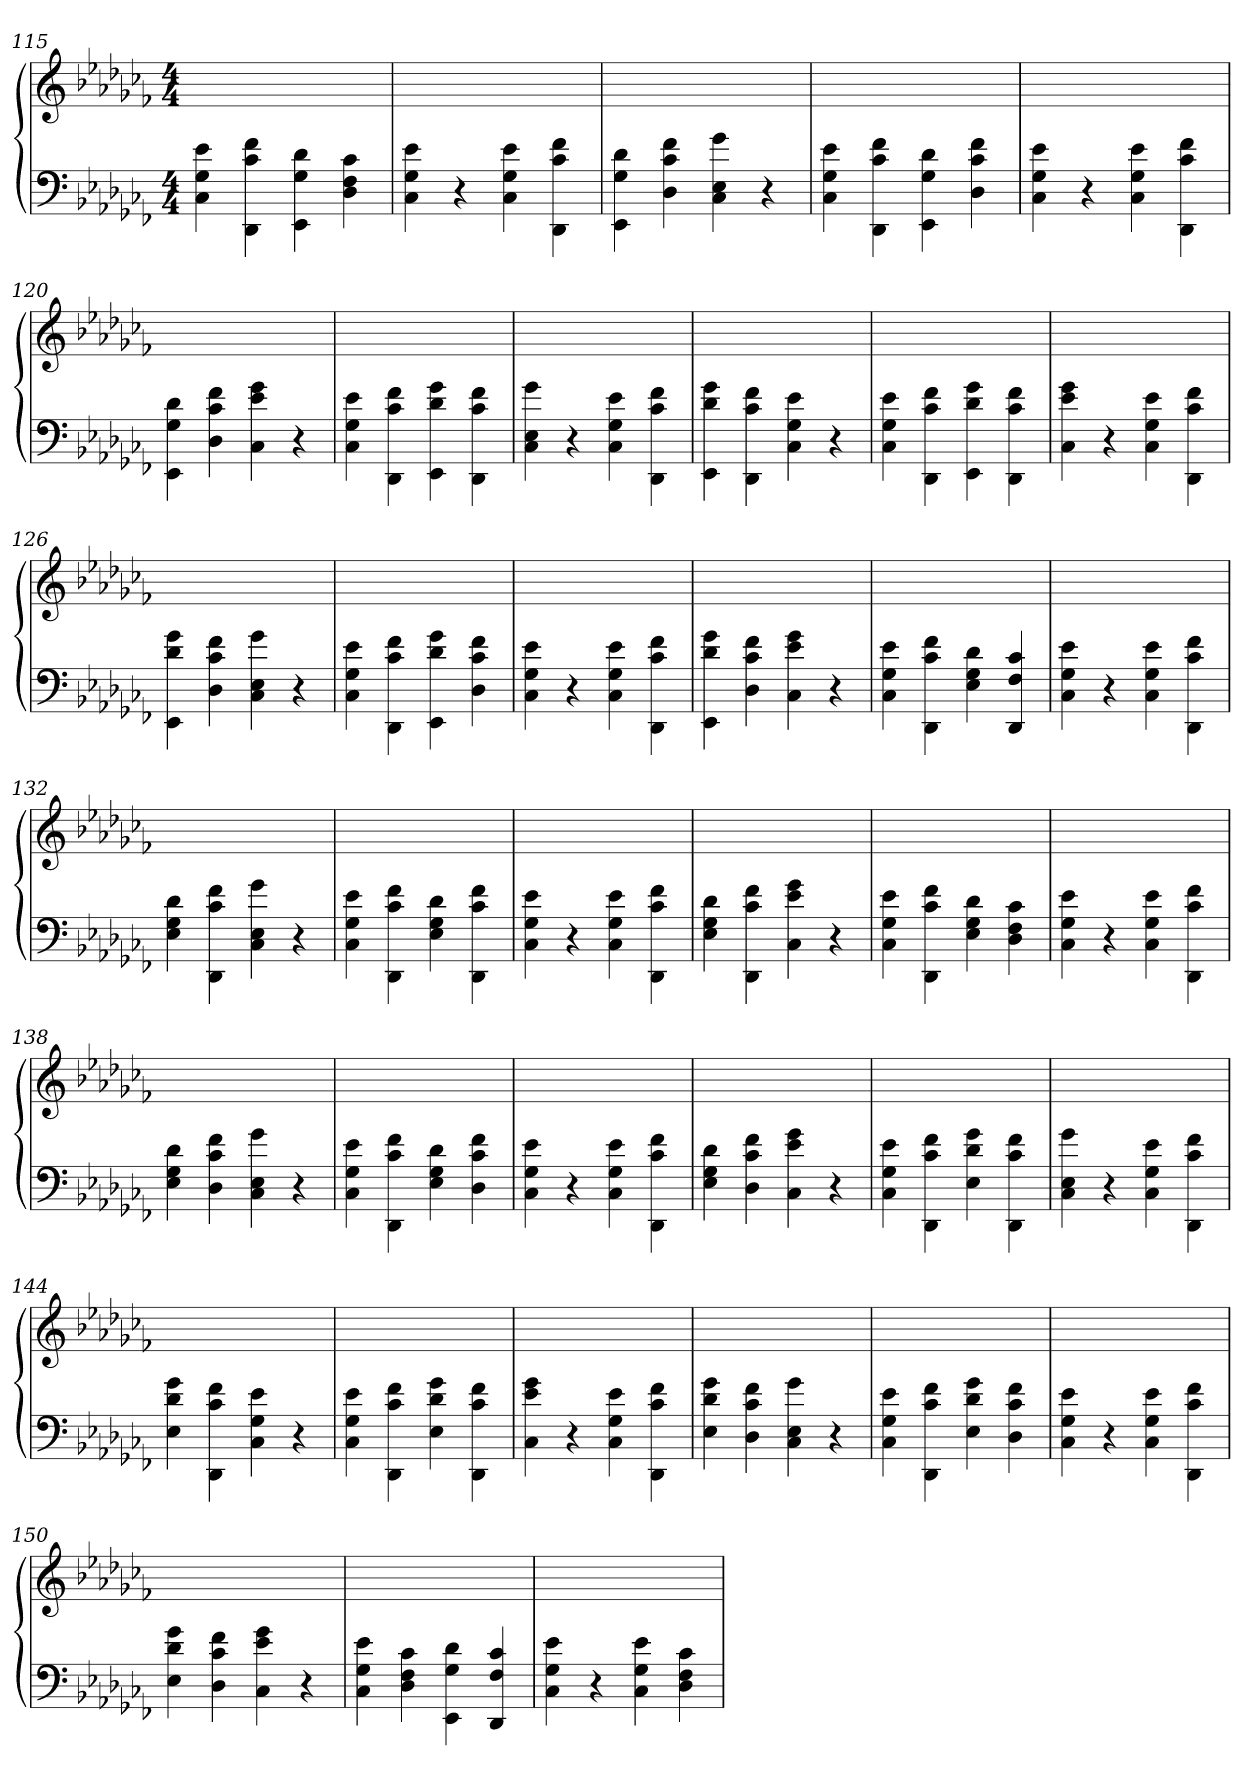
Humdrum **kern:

**kern	**kern
*part2	*part1
*staff2	*staff1
*clefF4	*clefG2
*k[b-e-a-d-g-c-f-]	*k[b-e-a-d-g-c-f-]
*C-:	*C-:
*M4/4	*M4/4
=115	=115
4C- 4G- 4e-	1ryy
4DD- 4c- 4f-	.
4EE- 4G- 4d-	.
4D- 4F- 4c-	.
=116	=116
4C- 4G- 4e-	1ryy
4r	.
4C- 4G- 4e-	.
4DD- 4c- 4f-	.
=117	=117
4EE- 4G- 4d-	1ryy
4D- 4c- 4f-	.
4C- 4E- 4g-	.
4r	.
=118	=118
4C- 4G- 4e-	1ryy
4DD- 4c- 4f-	.
4EE- 4G- 4d-	.
4D- 4c- 4f-	.
=119	=119
4C- 4G- 4e-	1ryy
4r	.
4C- 4G- 4e-	.
4DD- 4c- 4f-	.
=120	=120
4EE- 4G- 4d-	1ryy
4D- 4c- 4f-	.
4C- 4e- 4g-	.
4r	.
=121	=121
4C- 4G- 4e-	1ryy
4DD- 4c- 4f-	.
4EE- 4d- 4g-	.
4DD- 4c- 4f-	.
=122	=122
4C- 4E- 4g-	1ryy
4r	.
4C- 4G- 4e-	.
4DD- 4c- 4f-	.
=123	=123
4EE- 4d- 4g-	1ryy
4DD- 4c- 4f-	.
4C- 4G- 4e-	.
4r	.
=124	=124
4C- 4G- 4e-	1ryy
4DD- 4c- 4f-	.
4EE- 4d- 4g-	.
4DD- 4c- 4f-	.
=125	=125
4C- 4e- 4g-	1ryy
4r	.
4C- 4G- 4e-	.
4DD- 4c- 4f-	.
=126	=126
4EE- 4d- 4g-	1ryy
4D- 4c- 4f-	.
4C- 4E- 4g-	.
4r	.
=127	=127
4C- 4G- 4e-	1ryy
4DD- 4c- 4f-	.
4EE- 4d- 4g-	.
4D- 4c- 4f-	.
=128	=128
4C- 4G- 4e-	1ryy
4r	.
4C- 4G- 4e-	.
4DD- 4c- 4f-	.
=129	=129
4EE- 4d- 4g-	1ryy
4D- 4c- 4f-	.
4C- 4e- 4g-	.
4r	.
=130	=130
4C- 4G- 4e-	1ryy
4DD- 4c- 4f-	.
4E- 4G- 4d-	.
4DD- 4F- 4c-	.
=131	=131
4C- 4G- 4e-	1ryy
4r	.
4C- 4G- 4e-	.
4DD- 4c- 4f-	.
=132	=132
4E- 4G- 4d-	1ryy
4DD- 4c- 4f-	.
4C- 4E- 4g-	.
4r	.
=133	=133
4C- 4G- 4e-	1ryy
4DD- 4c- 4f-	.
4E- 4G- 4d-	.
4DD- 4c- 4f-	.
=134	=134
4C- 4G- 4e-	1ryy
4r	.
4C- 4G- 4e-	.
4DD- 4c- 4f-	.
=135	=135
4E- 4G- 4d-	1ryy
4DD- 4c- 4f-	.
4C- 4e- 4g-	.
4r	.
=136	=136
4C- 4G- 4e-	1ryy
4DD- 4c- 4f-	.
4E- 4G- 4d-	.
4D- 4F- 4c-	.
=137	=137
4C- 4G- 4e-	1ryy
4r	.
4C- 4G- 4e-	.
4DD- 4c- 4f-	.
=138	=138
4E- 4G- 4d-	1ryy
4D- 4c- 4f-	.
4C- 4E- 4g-	.
4r	.
=139	=139
4C- 4G- 4e-	1ryy
4DD- 4c- 4f-	.
4E- 4G- 4d-	.
4D- 4c- 4f-	.
=140	=140
4C- 4G- 4e-	1ryy
4r	.
4C- 4G- 4e-	.
4DD- 4c- 4f-	.
=141	=141
4E- 4G- 4d-	1ryy
4D- 4c- 4f-	.
4C- 4e- 4g-	.
4r	.
=142	=142
4C- 4G- 4e-	1ryy
4DD- 4c- 4f-	.
4E- 4d- 4g-	.
4DD- 4c- 4f-	.
=143	=143
4C- 4E- 4g-	1ryy
4r	.
4C- 4G- 4e-	.
4DD- 4c- 4f-	.
=144	=144
4E- 4d- 4g-	1ryy
4DD- 4c- 4f-	.
4C- 4G- 4e-	.
4r	.
=145	=145
4C- 4G- 4e-	1ryy
4DD- 4c- 4f-	.
4E- 4d- 4g-	.
4DD- 4c- 4f-	.
=146	=146
4C- 4e- 4g-	1ryy
4r	.
4C- 4G- 4e-	.
4DD- 4c- 4f-	.
=147	=147
4E- 4d- 4g-	1ryy
4D- 4c- 4f-	.
4C- 4E- 4g-	.
4r	.
=148	=148
4C- 4G- 4e-	1ryy
4DD- 4c- 4f-	.
4E- 4d- 4g-	.
4D- 4c- 4f-	.
=149	=149
4C- 4G- 4e-	1ryy
4r	.
4C- 4G- 4e-	.
4DD- 4c- 4f-	.
=150	=150
4E- 4d- 4g-	1ryy
4D- 4c- 4f-	.
4C- 4e- 4g-	.
4r	.
=151	=151
4C- 4G- 4e-	1ryy
4D- 4F- 4c-	.
4EE- 4G- 4d-	.
4DD- 4F- 4c-	.
=152	=152
4C- 4G- 4e-	1ryy
4r	.
4C- 4G- 4e-	.
4D- 4F- 4c-	.
=	=
*-	*-
